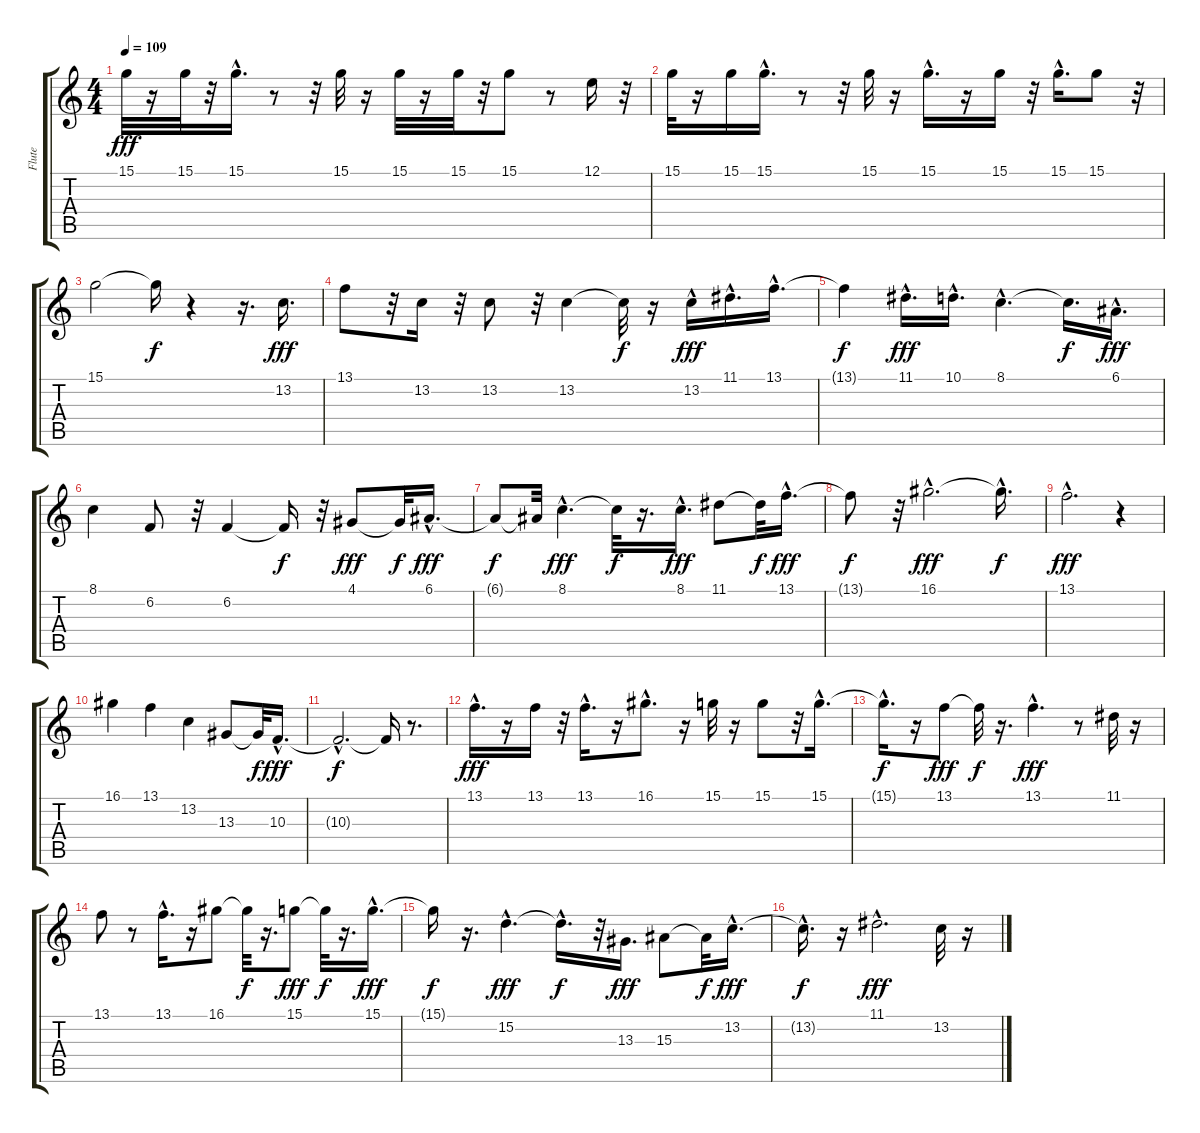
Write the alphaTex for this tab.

\track ("Flute           " "Flute     ") {instrument clarinet}
\staff {score tabs}
\tuning (E4 B3 G3 D3 A2 E2) {hide}
\ts (4 4)
\tempo 109
\clef g2
\ks c
15.1.32{dy fff} r.16 15.1.32 r.32 15.1{hac}.16{d} r.8 r.32 15.1.32 r.16 15.1.32 r.16 15.1.32 r.32 15.1.8 r.8 12.1.16 r.32 |
15.1.32 r.16 15.1.16 15.1{hac}.16{d} r.8 r.32 15.1.32 r.16 15.1{hac}.16{d} r.16 15.1.16 r.32 15.1{hac}.16{d} 15.1.8 r.32 |
15.1.2 15.1{t}.16{dy f} r.4 r.16{d} 13.2.16{d dy fff} |
13.1.8 r.32 13.2.16 r.32 13.2.8 r.32 13.2.4 13.2{t}.32{dy f} r.16 13.2{hac}.16{dy fff} 11.1{hac}.16{d} 13.1{hac}.16{d} |
13.1{t}.4{dy f} 11.1{hac}.16{d dy fff} 10.1{hac}.16{d} 8.1{hac}.4{d} 8.1{t}.16{d dy f} 6.1{hac}.16{d dy fff} |
8.1.4 6.2.8 r.32 6.2.4 6.2{t}.16{dy f} r.32 4.1.8{dy fff} 4.1{t}.32{dy f} 6.1{hac}.16{d dy fff} |
6.1{t}.8{dy f} 6.1{t}.32 8.1{hac}.4{d dy fff} 8.1{t}.32{dy f} r.16{d} 8.1{hac}.16{d dy fff} 11.1.8 11.1{t}.32{dy f} 13.1{hac}.16{d dy fff} |
13.1{t}.8{dy f} r.32 16.1{hac}.2{d dy fff} 16.1{hac t}.16{d dy f} |
13.1{hac}.2{d dy fff} r.4 |
16.1.4 13.1.4 13.2.4 13.3.8 13.3{t}.32{dy f} 10.3{hac}.16{d dy fff} |
10.3{hac t}.2{d dy f} 10.3{t}.16 r.8{d} |
13.1{hac}.16{d dy fff} r.16 13.1.16 r.32 13.1{hac}.16{d} r.16 16.1{hac}.8{d} r.16 15.1.32 r.16 15.1.8 r.32 15.1{hac}.16{d} |
15.1{hac t}.16{d dy f} r.16 13.1.8{dy fff} 13.1{t}.32{dy f} r.16{d} 13.1{hac}.4{d dy fff} r.8 11.1.32 r.16 |
13.1.8 r.8 13.1{hac}.16{d} r.16 16.1.8 16.1{t}.32{dy f} r.16{d} 15.1.8{dy fff} 15.1{t}.32{dy f} r.16{d} 15.1{hac}.16{d dy fff} |
15.1{t}.16{dy f} r.16{d} 15.2{hac}.4{d dy fff} 15.2{hac t}.16{d dy f} r.32 13.3.16{d dy fff} 15.3.8 15.3{t}.32{dy f} 13.2{hac}.16{d dy fff} |
13.2{hac t}.16{d dy f} r.16 11.1{hac}.2{d dy fff} 13.2.32 r.16
